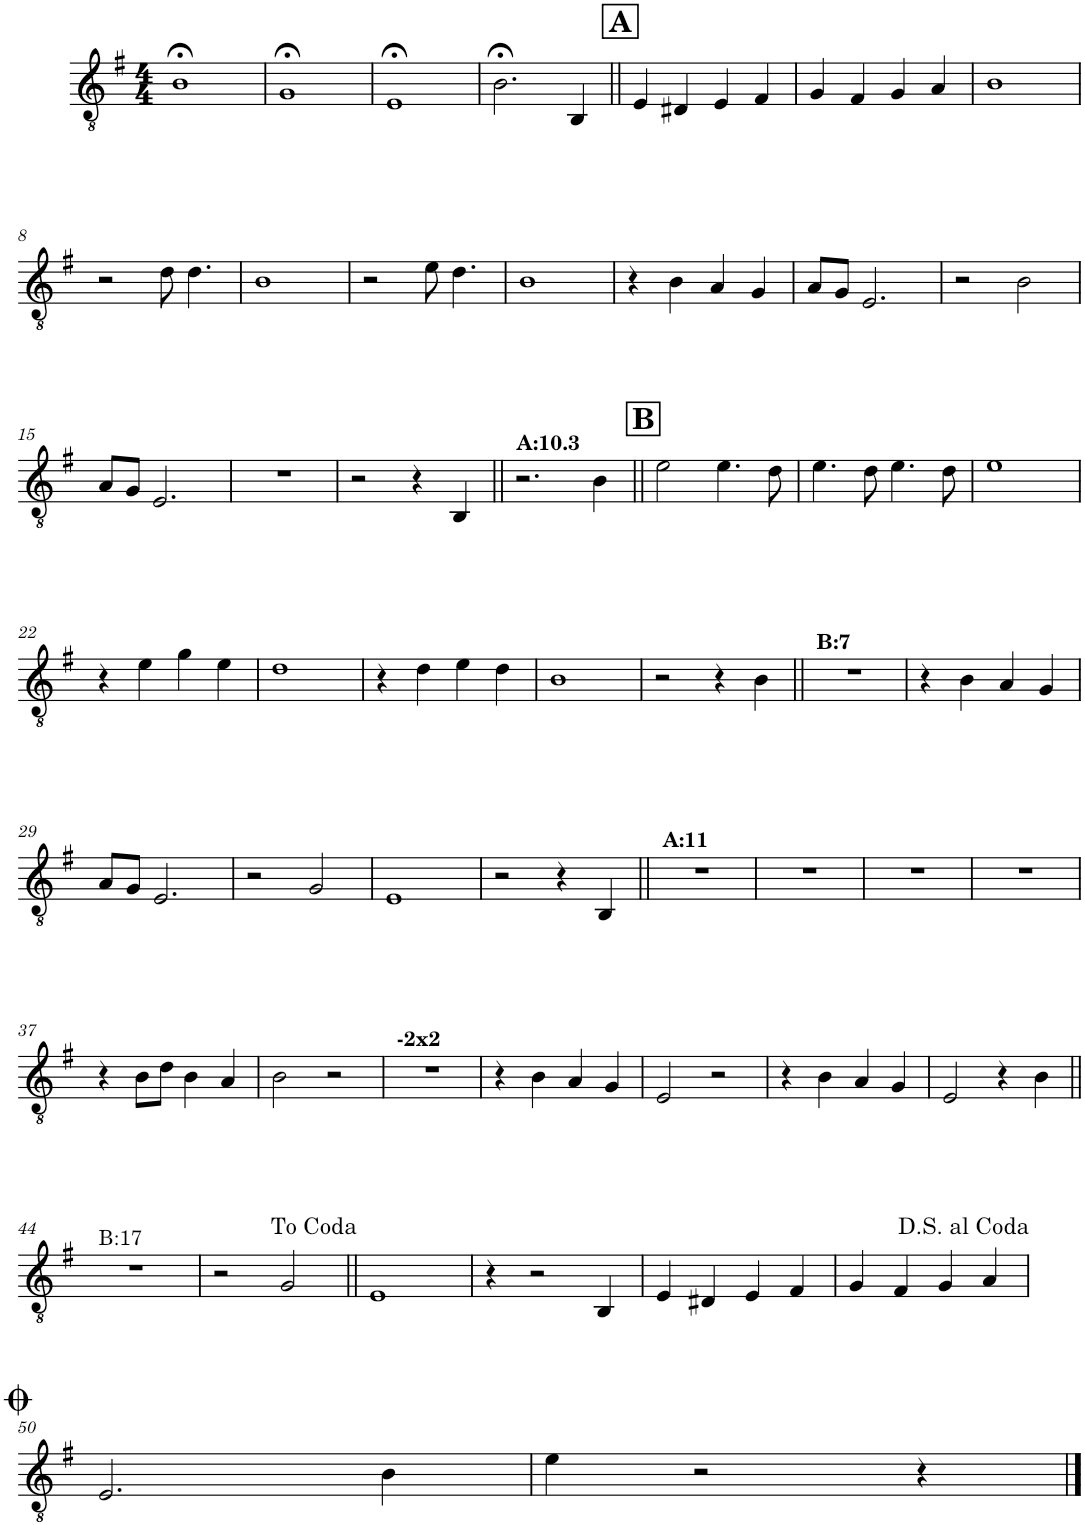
**kern
*part1
*staff1
*I"Trombone
*I'Tbn.
*clefGv2
*Trd1c2
*k[f#]
*M4/4
=1
1B;<
=2
1G;<
=3
1E;<
=4
2.B;<\
4BB/
!!LO:REH:place=s1:a:B:cj:fs=14:t=A
=5||
4E/
4D#X/
4E/
4F#/
=6
4G/
4F#/
4G/
4A/
=7
1B
!!LO:LB:g=z
=8
2r
8d\
4.d\
=9
1B
=10
2r
8e\
4.d\
=11
1B
=12
4r
4B\
4A/
4G/
=13
8A/L
8G/J
2.E/
=14
2r
2B\
!!LO:LB:g=z
=15
8A/L
8G/J
2.E/
=16
1r
=17
2r
4r
4BB/
=18||
!LO:TX:a:B:t=A&colon;10.3
2.r
4B\
!!LO:REH:place=s1:a:B:cj:fs=14:t=B
=19||
2e\
4.e\
8d\
=20
4.e\
8d\
4.e\
8d\
=21
1e
!!LO:LB:g=z
=22
4r
4e\
4g\
4e\
=23
1d
=24
4r
4d\
4e\
4d\
=25
1B
=26
2r
4r
4B\
=27||
!LO:TX:a:B:t=B&colon;7
1r
=28
4r
4B\
4A/
4G/
!!LO:LB:g=z
=29
8A/L
8G/J
2.E/
=30
2r
2G/
=31
1E
=32
2r
4r
4BB/
=33||
!LO:TX:a:B:t=A&colon;11
1r
=34
1r
=35
1r
=36
1r
!!LO:LB:g=z
=37
4r
8B\L
8d\J
4B\
4A/
=38
2B\
2r
=39
!LO:TX:a:B:t=-2x2
1r
=40
4r
4B\
4A/
4G/
=41
2E/
2r
=42
4r
4B\
4A/
4G/
=43
2E/
4r
4B\
!!LO:LB:g=z
=44||
!LO:TX:a:t=B&colon;17
1r
=45
2r
2G/
=46||
1E
=47
4r
2r
4BB/
=48
4E/
4D#X/
4E/
4F#/
=49
4G/
4F#/
4G/
4A/
!!LO:LB:g=z
=50
2.E/
4B\
=51
4e\
2r
4r
==
*-
